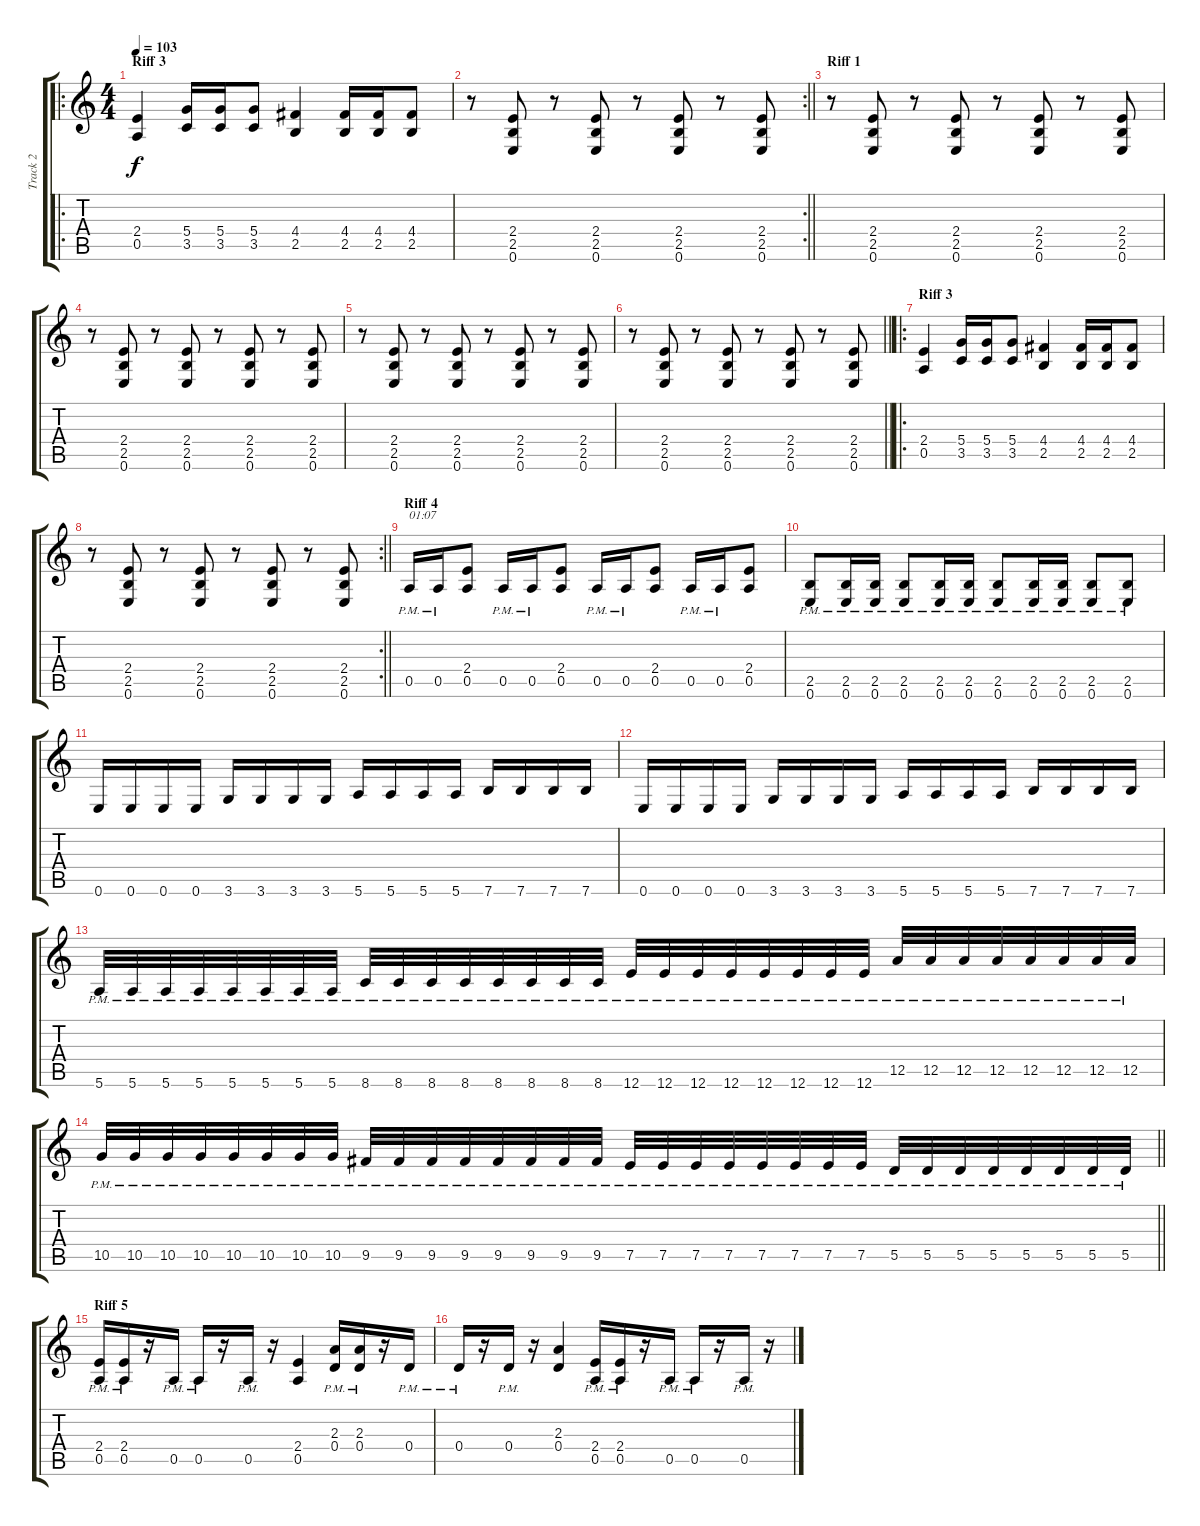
\track ("Track 2" "Track 2") {instrument distortionguitar}
\staff {score tabs}
\tuning (E4 B3 G3 D3 A2 E2) {hide}
\ro
\ts (4 4)
\section ("" "Riff 3")
\tempo 103
\clef g2
\ks c
(2.4 0.5).4{dy f} (5.4 3.5).16 (5.4 3.5).16 (5.4 3.5).8 (4.4 2.5).4 (4.4 2.5).16 (4.4 2.5).16 (4.4 2.5).8 |
\rc 2
\barLineRight lightlight
r.8 (2.4 2.5 0.6).8 r.8 (2.4 2.5 0.6).8 r.8 (2.4 2.5 0.6).8 r.8 (2.4 2.5 0.6).8 |
\section ("" "Riff 1")
r.8 (2.4 2.5 0.6).8 r.8 (2.4 2.5 0.6).8 r.8 (2.4 2.5 0.6).8 r.8 (2.4 2.5 0.6).8 |
r.8 (2.4 2.5 0.6).8 r.8 (2.4 2.5 0.6).8 r.8 (2.4 2.5 0.6).8 r.8 (2.4 2.5 0.6).8 |
r.8 (2.4 2.5 0.6).8 r.8 (2.4 2.5 0.6).8 r.8 (2.4 2.5 0.6).8 r.8 (2.4 2.5 0.6).8 |
\barLineRight lightlight
r.8 (2.4 2.5 0.6).8 r.8 (2.4 2.5 0.6).8 r.8 (2.4 2.5 0.6).8 r.8 (2.4 2.5 0.6).8 |
\ro
\section ("" "Riff 3")
(2.4 0.5).4 (5.4 3.5).16 (5.4 3.5).16 (5.4 3.5).8 (4.4 2.5).4 (4.4 2.5).16 (4.4 2.5).16 (4.4 2.5).8 |
\rc 2
\barLineRight lightlight
r.8 (2.4 2.5 0.6).8 r.8 (2.4 2.5 0.6).8 r.8 (2.4 2.5 0.6).8 r.8 (2.4 2.5 0.6).8 |
\section ("" "Riff 4")
0.5{pm}.16{txt "01:07"} 0.5{pm}.16 (2.4 0.5).8 0.5{pm}.16 0.5{pm}.16 (2.4 0.5).8 0.5{pm}.16 0.5{pm}.16 (2.4 0.5).8 0.5{pm}.16 0.5{pm}.16 (2.4 0.5).8 |
(2.5{pm} 0.6{pm}).8 (2.5{pm} 0.6{pm}).16 (2.5{pm} 0.6{pm}).16 (2.5{pm} 0.6{pm}).8 (2.5{pm} 0.6{pm}).16 (2.5{pm} 0.6{pm}).16 (2.5{pm} 0.6{pm}).8 (2.5{pm} 0.6{pm}).16 (2.5{pm} 0.6{pm}).16 (2.5{pm} 0.6{pm}).8 (2.5{pm} 0.6{pm}).8 |
0.6.16 0.6.16 0.6.16 0.6.16 3.6.16 3.6.16 3.6.16 3.6.16 5.6.16 5.6.16 5.6.16 5.6.16 7.6.16 7.6.16 7.6.16 7.6.16 |
0.6.16 0.6.16 0.6.16 0.6.16 3.6.16 3.6.16 3.6.16 3.6.16 5.6.16 5.6.16 5.6.16 5.6.16 7.6.16 7.6.16 7.6.16 7.6.16 |
5.6{pm}.32 5.6{pm}.32 5.6{pm}.32 5.6{pm}.32 5.6{pm}.32 5.6{pm}.32 5.6{pm}.32 5.6{pm}.32 8.6{pm}.32 8.6{pm}.32 8.6{pm}.32 8.6{pm}.32 8.6{pm}.32 8.6{pm}.32 8.6{pm}.32 8.6{pm}.32 12.6{pm}.32 12.6{pm}.32 12.6{pm}.32 12.6{pm}.32 12.6{pm}.32 12.6{pm}.32 12.6{pm}.32 12.6{pm}.32 12.5{pm}.32 12.5{pm}.32 12.5{pm}.32 12.5{pm}.32 12.5{pm}.32 12.5{pm}.32 12.5{pm}.32 12.5{pm}.32 |
\barLineRight lightlight
10.5{pm}.32 10.5{pm}.32 10.5{pm}.32 10.5{pm}.32 10.5{pm}.32 10.5{pm}.32 10.5{pm}.32 10.5{pm}.32 9.5{pm}.32 9.5{pm}.32 9.5{pm}.32 9.5{pm}.32 9.5{pm}.32 9.5{pm}.32 9.5{pm}.32 9.5{pm}.32 7.5{pm}.32 7.5{pm}.32 7.5{pm}.32 7.5{pm}.32 7.5{pm}.32 7.5{pm}.32 7.5{pm}.32 7.5{pm}.32 5.5{pm}.32 5.5{pm}.32 5.5{pm}.32 5.5{pm}.32 5.5{pm}.32 5.5{pm}.32 5.5{pm}.32 5.5{pm}.32 |
\section ("" "Riff 5")
(2.4{pm} 0.5{pm}).16 (2.4{pm} 0.5{pm}).16 r.16 0.5{pm}.16 0.5{pm}.16 r.16 0.5{pm}.16 r.16 (2.4 0.5).4 (2.3{pm} 0.4{pm}).16 (2.3{pm} 0.4{pm}).16 r.16 0.4{pm}.16 |
0.4{pm}.16 r.16 0.4{pm}.16 r.16 (2.3 0.4).4 (2.4{pm} 0.5{pm}).16 (2.4{pm} 0.5{pm}).16 r.16 0.5{pm}.16 0.5{pm}.16 r.16 0.5{pm}.16 r.16
